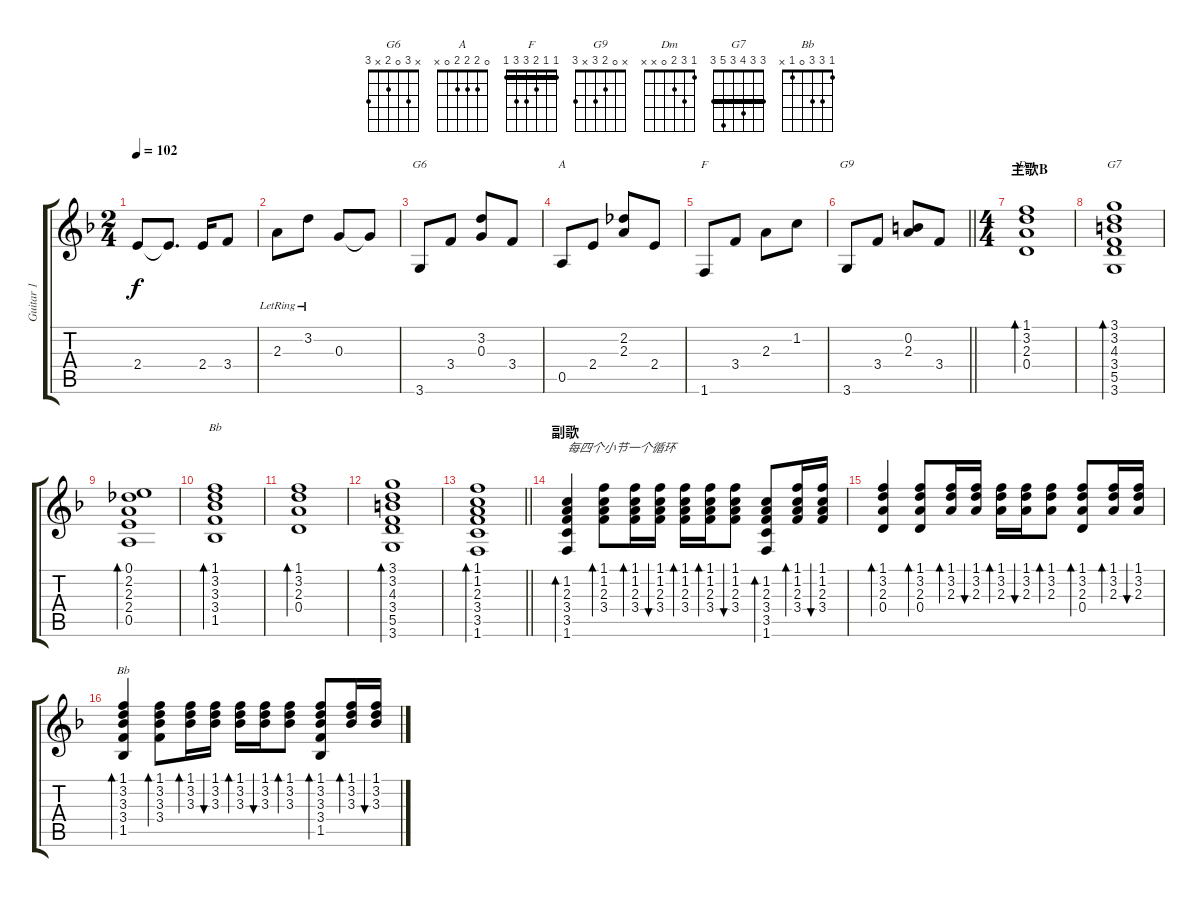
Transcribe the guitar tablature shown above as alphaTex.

\track ("Guitar 1" "Guitar 1") {instrument acousticguitarsteel}
\staff {score tabs}
\tuning (E4 B3 G3 D3 A2 E2) {hide}
\chord ("G6" x 3 0 2 x 3)
\chord ("A" 0 2 2 2 0 x)
\chord ("F" 1 1 2 3 3 1) {barre 1}
\chord ("G9" x 0 2 3 x 3)
\chord ("Dm" 1 3 2 0 x x)
\chord ("G7" 3 3 4 3 5 3) {barre 3}
\chord ("Bb" 1 3 3 3 1 x) {barre 1}
\chord ("Bb" 1 3 3 0 1 x)
\ts (2 4)
\tempo 102
\clef g2
\ks f
2.4.8{dy f} 2.4{t}.8{d} 2.4.16 3.4.8 |
2.3{lr}.8 3.2{lr}.8 0.3.8 0.3{t}.8 |
3.6.8{ch "G6"} 3.4.8 (3.2 0.3).8 3.4.8 |
0.5.8{ch "A"} 2.4.8 (2.2 2.3).8 2.4.8 |
1.6.8{ch "F"} 3.4.8 2.3.8 1.2.8 |
\barLineRight lightlight
3.6.8{ch "G9"} 3.4.8 (0.2 2.3).8 3.4.8 |
\ts (4 4)
\section ("" "主歌B")
(1.1 3.2 2.3 0.4).1{bd 240 ch "Dm"} |
(3.1 3.2 4.3 3.4 5.5 3.6).1{bd 240 ch "G7"} |
(0.1 2.2 2.3 2.4 0.5).1{bd 240} |
(1.1 3.2 3.3 3.4 1.5).1{bd 240 ch "Bb"} |
(1.1 3.2 2.3 0.4).1{bd 240} |
(3.1 3.2 4.3 3.4 5.5 3.6).1{bd 240} |
\barLineRight lightlight
(1.1 1.2 2.3 3.4 3.5 1.6).1{bd 120} |
\section ("" "副歌")
(1.2 2.3 3.4 3.5 1.6).4{bd 120 txt "每四个小节一个循环"} (1.1 1.2 2.3 3.4).8{bd 120} (1.1 1.2 2.3 3.4).16{bd 120} (1.1 1.2 2.3 3.4).16{bu 120} (1.1 1.2 2.3 3.4).16{bd 120} (1.1 1.2 2.3 3.4).16{bd 240} (1.1 1.2 2.3 3.4).8{bu 120} (1.2 2.3 3.4 3.5 1.6).8{bd 120} (1.1 1.2 2.3 3.4).16{bd 120} (1.1 1.2 2.3 3.4).16{bu 120} |
(1.1 3.2 2.3 0.4).4{bd 120} (1.1 3.2 2.3 0.4).8{bd 120} (1.1 3.2 2.3).16{bd 120} (1.1 3.2 2.3).16{bu 120} (1.1 3.2 2.3).16{bd 120} (1.1 3.2 2.3).16{bu 120} (1.1 3.2 2.3).8{bd 120} (1.1 3.2 2.3 0.4).8{bd 120} (1.1 3.2 2.3).16{bd 120} (1.1 3.2 2.3).16{bu 120} |
(1.1 3.2 3.3 3.4 1.5).4{bd 120 ch "Bb"} (1.1 3.2 3.3 3.4).8{bd 120} (1.1 3.2 3.3).16{bd 120} (1.1 3.2 3.3).16{bu 120} (1.1 3.2 3.3).16{bd 120} (1.1 3.2 3.3).16{bu 120} (1.1 3.2 3.3).8{bd 120} (1.1 3.2 3.3 3.4 1.5).8{bd 120} (1.1 3.2 3.3).16{bd 120} (1.1 3.2 3.3).16{bu 120}
